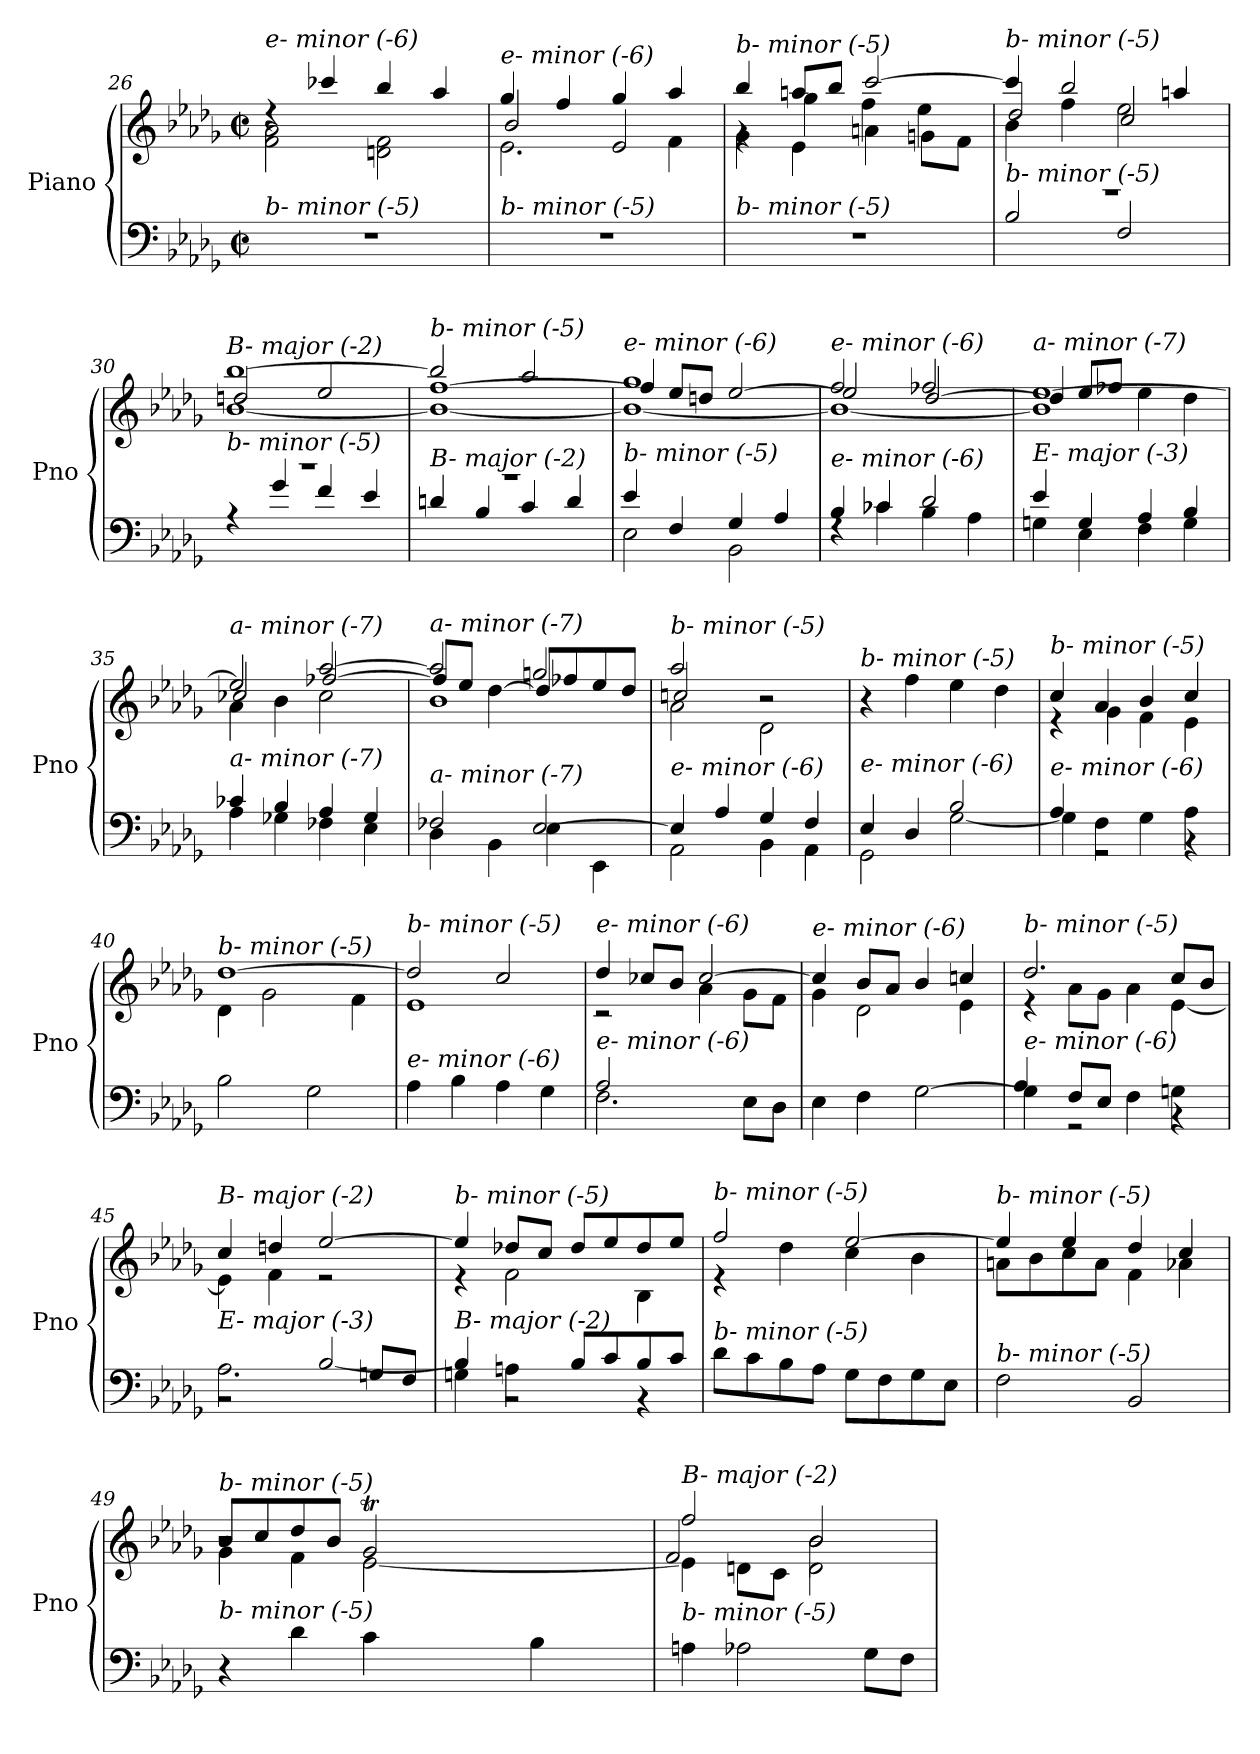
**kern	**kern
*part1	*part1
*staff2	*staff1
*I"Piano	*
*I'Pno	*
*clefF4	*clefG2
*k[b-e-a-d-g-]	*k[b-e-a-d-g-]
*M2/2	*M2/2
*met(c|)	*met(c|)
=26	=26
*	*^
!	!LO:TX:i:t=e- minor (-6)	!
!LO:TX:i:t=b- minor (-5)	!	!
1r	4rdd	2f\ 2a-\
.	4ccc-X/	.
.	4bb-/	2dn\ 2f\
.	4aa-/	.
=27	=27	=27
*	*	*^
!	!LO:TX:i:t=e- minor (-6)	!	!
!LO:TX:i:t=b- minor (-5)	!	!	!
1r	4gg-/	2.e-\	2b-/
.	4ff/	.	.
.	4gg-/	.	2e-/
.	4aa-/	4f\	.
=28	=28	=28	=28
!	!LO:TX:i:t=b- minor (-5)	!	!
!LO:TX:i:t=b- minor (-5)	!	!	!
1r	4bb-/	4g-\	4rg
.	8aan/L	4e-\	4gg-\
.	8bb-/J	.	.
.	[2ccc/	4an\	4ff\
.	.	8gn\L	4ee-\
.	.	8f\J	.
=29	=29	=29	=29
*^	*	*	*
!	!	!LO:TX:i:t=b- minor (-5)	!	!
!LO:TX:i:t=b- minor (-5)	!	!	!	!
1r	2B-/	4ccc/]	4b-\	2dd-/
.	.	2bb-/	4ff\	.
.	2F/	.	2ee-\	2cc/
.	.	4aan/	.	.
=30	=30	=30	=30	=30
!	!	!LO:TX:i:t=B- major (-2)	!	!
!LO:TX:i:t=b- minor (-5)	!	!	!	!
1r	4rA	[1bb-	[1b-	2ddn/
.	4g-/	.	.	.
.	4f/	.	.	2ee-/
.	4e-/	.	.	.
!!LO:PB:g=z	!!	!!
=31	=31	=31	=31	=31
!	!	!LO:TX:i:t=b- minor (-5)	!	!
!LO:TX:i:t=B- major (-2)	!	!	!	!
1r	4dn/	2bb-/]	1b-_	[1ff
.	4B-/	.	.	.
.	4c/	2aa-/	.	.
.	4d/	.	.	.
=32	=32	=32	=32	=32
!	!	!LO:TX:i:t=e- minor (-6)	!	!
!LO:TX:i:t=b- minor (-5)	!	!	!	!
4e-/	2E-\	1gg-	1b-_	4ff/]
4F/	.	.	.	8ee-/L
.	.	.	.	8ddn/J
4G-/	2BB-\	.	.	[2ee-/
4A-/	.	.	.	.
=33	=33	=33	=33	=33
!	!	!LO:TX:i:t=e- minor (-6)	!	!
!LO:TX:i:t=e- minor (-6)	!	!	!	!
4B-/	4rF	2ff/	1b-_	2ee-/]
4c-X/	4c-\	.	.	.
2d-/	4B-\	2ff-X/	.	[2dd-/
.	4A-\	.	.	.
=34	=34	=34	=34	=34
!	!	!LO:TX:i:t=a- minor (-7)	!	!
!LO:TX:i:t=E- major (-3)	!	!	!	!
4e-/	4Gn\	[1ee-	1b-]	4dd-/]
4G/	4E-\	.	.	8ee-/L
.	.	.	.	8ff-X/J
4A-/	4F\	.	.	4ee-\
4B-/	4G\	.	.	4dd-\
=35	=35	=35	=35	=35
!	!	!LO:TX:i:t=a- minor (-7)	!	!
!LO:TX:i:t=a- minor (-7)	!	!	!	!
4c-X/	4A-\	2ee-/]	4a-\	2cc-X/
4B-/	4G-X\	.	4b-\	.
4A-/	4F-X\	[2aa-/	2cc-\	[2ff-X/
4G-/	4E-\	.	.	.
=36	=36	=36	=36	=36
!	!	!LO:TX:i:t=a- minor (-7)	!	!
!LO:TX:i:t=a- minor (-7)	!	!	!	!
2F-X/	4D-\	2aa-/]	1b-	8ff-/L]
.	.	.	.	8ee-/J
.	4BB-\	.	.	[4dd-\
[2E-/	4E-\	2ggn/	.	8dd-/L]
.	.	.	.	8ff-X/
.	4EE-\	.	.	8ee-/
.	.	.	.	8dd-/J
!!LO:LB:g=z	!!	!!
=37	=37	=37	=37	=37
!	!	!LO:TX:i:t=b- minor (-5)	!	!
!LO:TX:i:t=e- minor (-6)	!	!	!	!
4E-/]	2AA-\	2aa-/	2a-\	2ccn/
4A-/	.	.	.	.
4G-/	4BB-\	2r	2d-\	2r
4F/	4AA-\	.	.	.
*	*	*v	*v	*v
=38	=38	=38
!	!	!LO:TX:i:t=b- minor (-5)
!LO:TX:i:t=e- minor (-6)	!	!
4E-/	2GG-\	4r
4D-/	.	4ff\
2B-/	[2G-\	4ee-\
.	.	4dd-\
=39	=39	=39
*	*	*^
!	!	!LO:TX:i:t=b- minor (-5)	!
!LO:TX:i:t=e- minor (-6)	!	!	!
4A-/	4G-\]	4cc/	4r
4F\	2r	4a-/	4g-\
4G-\	.	4b-/	4f\
4A-\	4r	4cc/	4e-\
=40	=40	=40	=40
!	!	!LO:TX:i:t=b- minor (-5)	!
!LO:TX:i:t=e- minor (-6)	!	!	!
*v	*v	*	*
2B-\	[1dd-	4d-\
.	.	2g-\
2G-\	.	.
.	.	4f\
=41	=41	=41
!	!LO:TX:i:t=b- minor (-5)	!
!LO:TX:i:t=e- minor (-6)	!	!
4A-\	2dd-/]	1e-
4B-\	.	.
4A-\	2cc/	.
4G-\	.	.
=42	=42	=42
*^	*	*
!	!	!LO:TX:i:t=e- minor (-6)	!
!LO:TX:i:t=e- minor (-6)	!	!	!
2A-/	2.F\	4dd-/	2r
.	.	8cc-X/L	.
.	.	8b-/J	.
2ryy	.	[2cc-/	4a-\
.	8E-\L	.	8g-\L
.	8D-\J	.	8f\J
=43	=43	=43	=43
!	!	!LO:TX:i:t=e- minor (-6)	!
!LO:TX:i:t=e- minor (-6)	!	!	!
*v	*v	*	*
4E-\	4cc-/]	4g-\
4F\	8b-/L	2d-\
.	8a-/J	.
[2G-\	4b-/	.
.	4ccn/	4e-\
!!LO:LB:g=z	!!
=44	=44	=44
*^	*	*
!	!	!LO:TX:i:t=b- minor (-5)	!
!LO:TX:i:t=e- minor (-6)	!	!	!
4G-\]	4A-/	2.dd-/	4r
8F/L	2r	.	8a-\L
8E-/J	.	.	8g-\J
4F\	.	.	4a-\
4Gn\	4r	8cc/L	[4e-\
.	.	8b-/J	.
=45	=45	=45	=45
!	!	!LO:TX:i:t=B- major (-2)	!
!LO:TX:i:t=E- major (-3)	!	!	!
2.A-\	2r	4cc/	4e-\]
.	.	4ddn/	4f\
.	[2B-/	[2ee-/	2r
8Gn/L	.	.	.
8F/J	.	.	.
=46	=46	=46	=46
!	!	!LO:TX:i:t=b- minor (-5)	!
!LO:TX:i:t=B- major (-2)	!	!	!
4Gn\	4B-/]	4ee-/]	4r
4An\	2r	8dd-X/L	2f\
.	.	8cc/J	.
8B-/L	.	8dd-/L	.
8c/	.	8ee-/	.
8B-/	4r	8dd-/	4B-\
8c/J	.	8ee-/J	.
*v	*v	*	*
=47	=47	=47
!	!LO:TX:i:t=b- minor (-5)	!
!LO:TX:i:t=b- minor (-5)	!	!
8d-\L	2ff/	4r
8c\	.	.
8B-\	.	4dd-\
8A-\J	.	.
8G-\L	[2ee-/	4cc\
8F\	.	.
8G-\	.	4b-\
8E-\J	.	.
=48	=48	=48
!	!LO:TX:i:t=b- minor (-5)	!
!LO:TX:i:t=b- minor (-5)	!	!
2F\	4ee-/]	8an\L
.	.	8b-\
.	4ee-/	8cc\
.	.	8a\J
2BB-/	4dd-/	4f\
.	4cc/	4a-X\
!!LO:LB:g=z
=49	=49	=49
*	*	*^
!	!LO:TX:i:t=b- minor (-5)	!	!
!LO:TX:i:t=b- minor (-5)	!	!	!
4r	8b-/L	4g-\	2r
.	8cc/	.	.
4d-\	8dd-/	4f\	.
.	8b-/J	.	.
4c\	2g-T/	[2e-\	32a-LLLyy
.	.	.	32g-yy
.	.	.	32a-yy
.	.	.	32g-yy
.	.	.	32a-yy
.	.	.	32g-yy
.	.	.	32a-yy
.	.	.	32g-JJJyy
4B-\	.	.	32a-LLLyy
.	.	.	32g-yy
.	.	.	32a-yy
.	.	.	32g-Jyy
.	.	.	16fyy
.	.	.	16g-JJyy
=50	=50	=50	=50
!	!LO:TX:i:t=B- major (-2)	!	!
!LO:TX:i:t=b- minor (-5)	!	!	!
4An\	2ff/	4e-\]	2f/
2A-X\	.	8dn\L	.
.	.	8c\J	.
.	2b-/	2d\	2b-\
8G-\L	.	.	.
8F\J	.	.	.
*	*v	*v	*v
=	=
*-	*-
